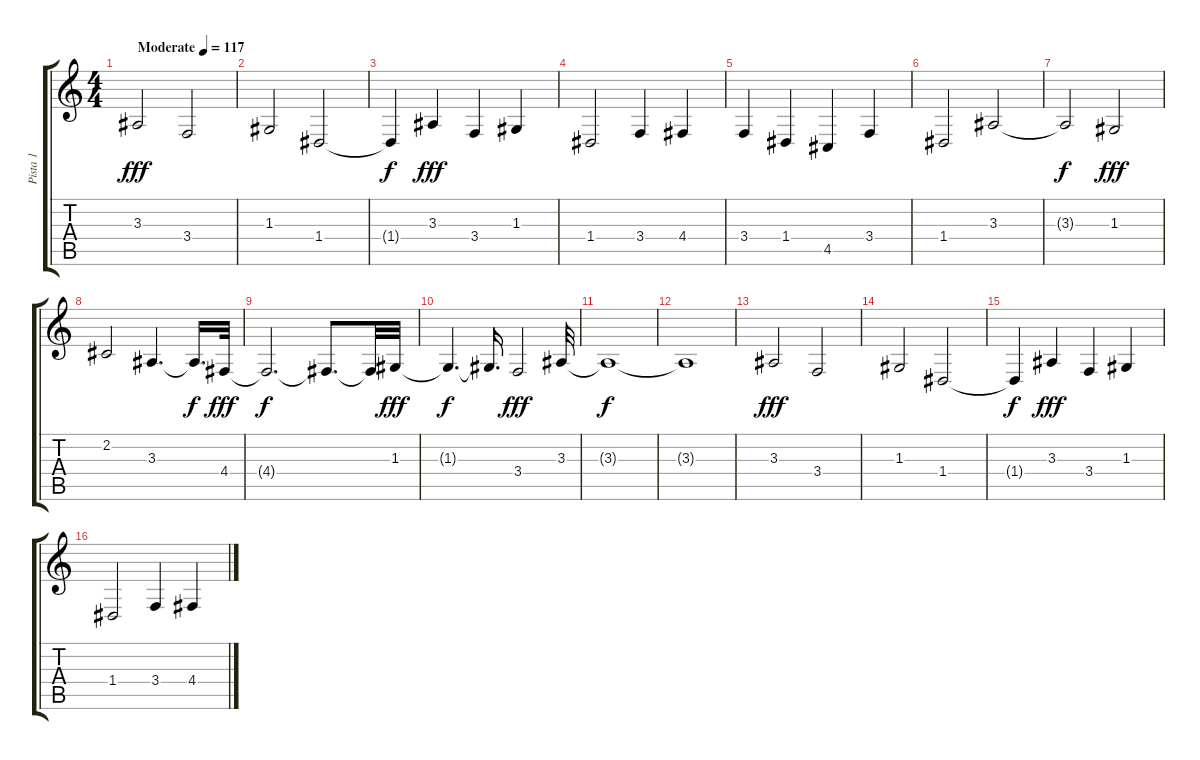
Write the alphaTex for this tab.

\track ("Pista 1" "Pista 1") {instrument marimba}
\staff {score tabs}
\tuning (E4 B3 G3 D3 A2 E2) {hide}
\ts (4 4)
\tempo (117 "Moderate")
\clef g2
\ks c
3.3.2{dy fff instrument marimba} 3.4.2 |
1.3.2 1.4.2 |
1.4{t}.4{dy f} 3.3.4{dy fff} 3.4.4 1.3.4 |
1.4.2 3.4.4 4.4.4 |
3.4.4 1.4.4 4.5.4 3.4.4 |
1.4.2 3.3.2 |
3.3{t}.2{dy f} 1.3.2{dy fff} |
2.2.2 3.3.4{d} 3.3{t}.16{d dy f} 4.4.32{dy fff} |
4.4{t}.2{d dy f} 4.4{t}.8{d} 4.4{t}.32 1.3.32{dy fff} |
1.3{t}.4{d dy f} 1.3{t}.16{d} 3.4.2{dy fff} 3.3.32 |
3.3{t}.1{dy f} |
3.3{t}.1 |
3.3.2{dy fff} 3.4.2 |
1.3.2 1.4.2 |
1.4{t}.4{dy f} 3.3.4{dy fff} 3.4.4 1.3.4 |
1.4.2 3.4.4 4.4.4
